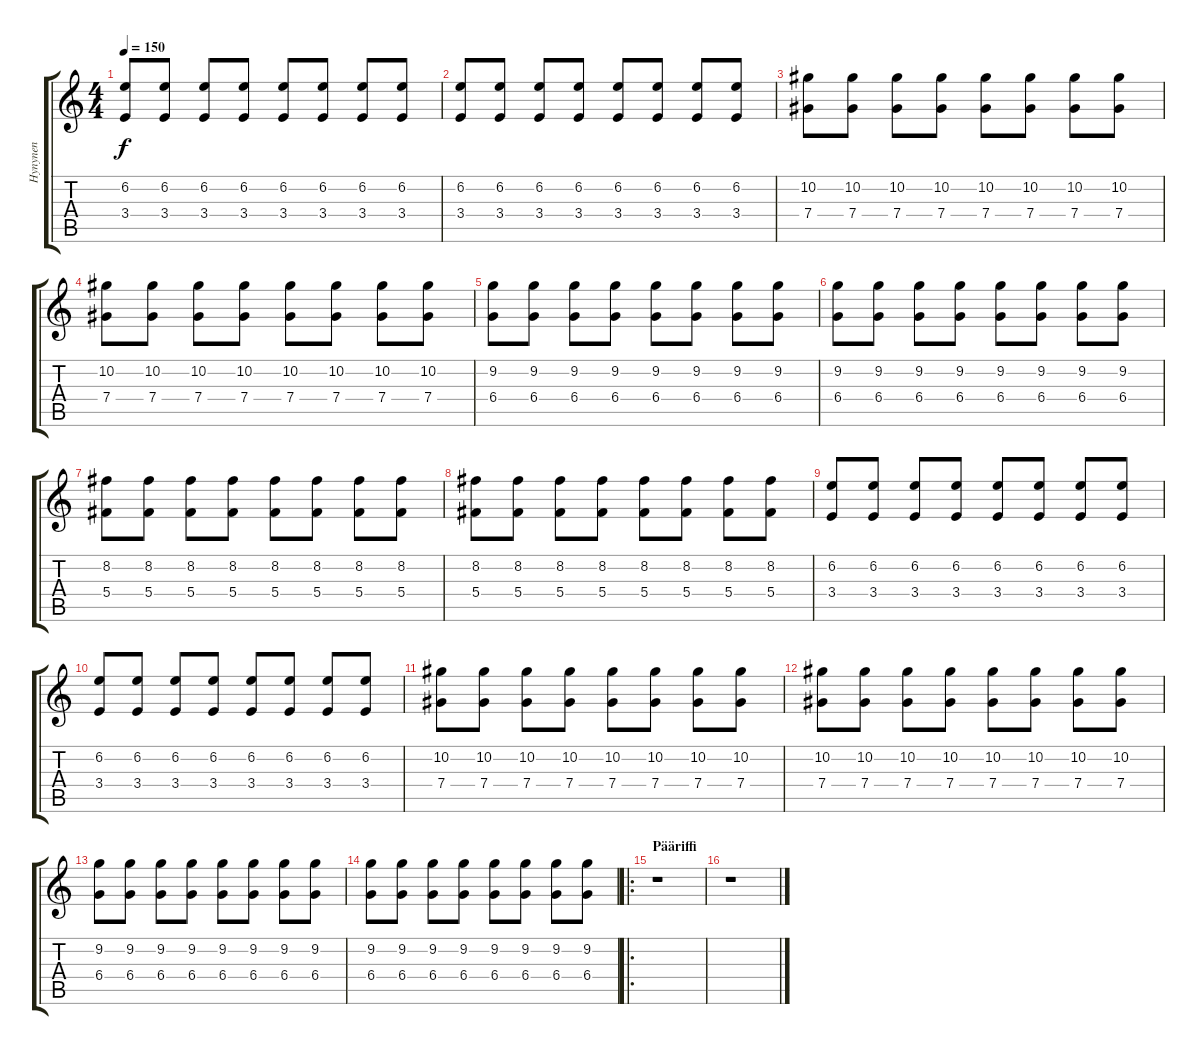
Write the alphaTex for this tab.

\track ("Hynynen" "Hynynen") {instrument distortionguitar}
\staff {score tabs}
\tuning (Eb4 Bb3 Gb3 Db3 Ab2 Db2) {hide}
\ts (4 4)
\tempo 150
\clef g2
\ks c
(6.2 3.4).8{dy f} (6.2 3.4).8 (6.2 3.4).8 (6.2 3.4).8 (6.2 3.4).8 (6.2 3.4).8 (6.2 3.4).8 (6.2 3.4).8 |
(6.2 3.4).8 (6.2 3.4).8 (6.2 3.4).8 (6.2 3.4).8 (6.2 3.4).8 (6.2 3.4).8 (6.2 3.4).8 (6.2 3.4).8 |
(10.2 7.4).8 (10.2 7.4).8 (10.2 7.4).8 (10.2 7.4).8 (10.2 7.4).8 (10.2 7.4).8 (10.2 7.4).8 (10.2 7.4).8 |
(10.2 7.4).8 (10.2 7.4).8 (10.2 7.4).8 (10.2 7.4).8 (10.2 7.4).8 (10.2 7.4).8 (10.2 7.4).8 (10.2 7.4).8 |
(9.2 6.4).8 (9.2 6.4).8 (9.2 6.4).8 (9.2 6.4).8 (9.2 6.4).8 (9.2 6.4).8 (9.2 6.4).8 (9.2 6.4).8 |
(9.2 6.4).8 (9.2 6.4).8 (9.2 6.4).8 (9.2 6.4).8 (9.2 6.4).8 (9.2 6.4).8 (9.2 6.4).8 (9.2 6.4).8 |
(8.2 5.4).8{balance 12} (8.2 5.4).8 (8.2 5.4).8 (8.2 5.4).8 (8.2 5.4).8 (8.2 5.4).8 (8.2 5.4).8 (8.2 5.4).8 |
(8.2 5.4).8 (8.2 5.4).8 (8.2 5.4).8 (8.2 5.4).8 (8.2 5.4).8 (8.2 5.4).8 (8.2 5.4).8 (8.2 5.4).8 |
(6.2 3.4).8 (6.2 3.4).8 (6.2 3.4).8 (6.2 3.4).8 (6.2 3.4).8 (6.2 3.4).8 (6.2 3.4).8 (6.2 3.4).8 |
(6.2 3.4).8 (6.2 3.4).8 (6.2 3.4).8 (6.2 3.4).8 (6.2 3.4).8 (6.2 3.4).8 (6.2 3.4).8 (6.2 3.4).8 |
(10.2 7.4).8 (10.2 7.4).8 (10.2 7.4).8 (10.2 7.4).8 (10.2 7.4).8 (10.2 7.4).8 (10.2 7.4).8 (10.2 7.4).8 |
(10.2 7.4).8 (10.2 7.4).8 (10.2 7.4).8 (10.2 7.4).8 (10.2 7.4).8 (10.2 7.4).8 (10.2 7.4).8 (10.2 7.4).8 |
(9.2 6.4).8 (9.2 6.4).8 (9.2 6.4).8 (9.2 6.4).8 (9.2 6.4).8 (9.2 6.4).8 (9.2 6.4).8 (9.2 6.4).8 |
(9.2 6.4).8 (9.2 6.4).8 (9.2 6.4).8 (9.2 6.4).8 (9.2 6.4).8 (9.2 6.4).8 (9.2 6.4).8 (9.2 6.4).8 |
\ro
\section ("" "Pääriffi")
r.1 |
r.1
